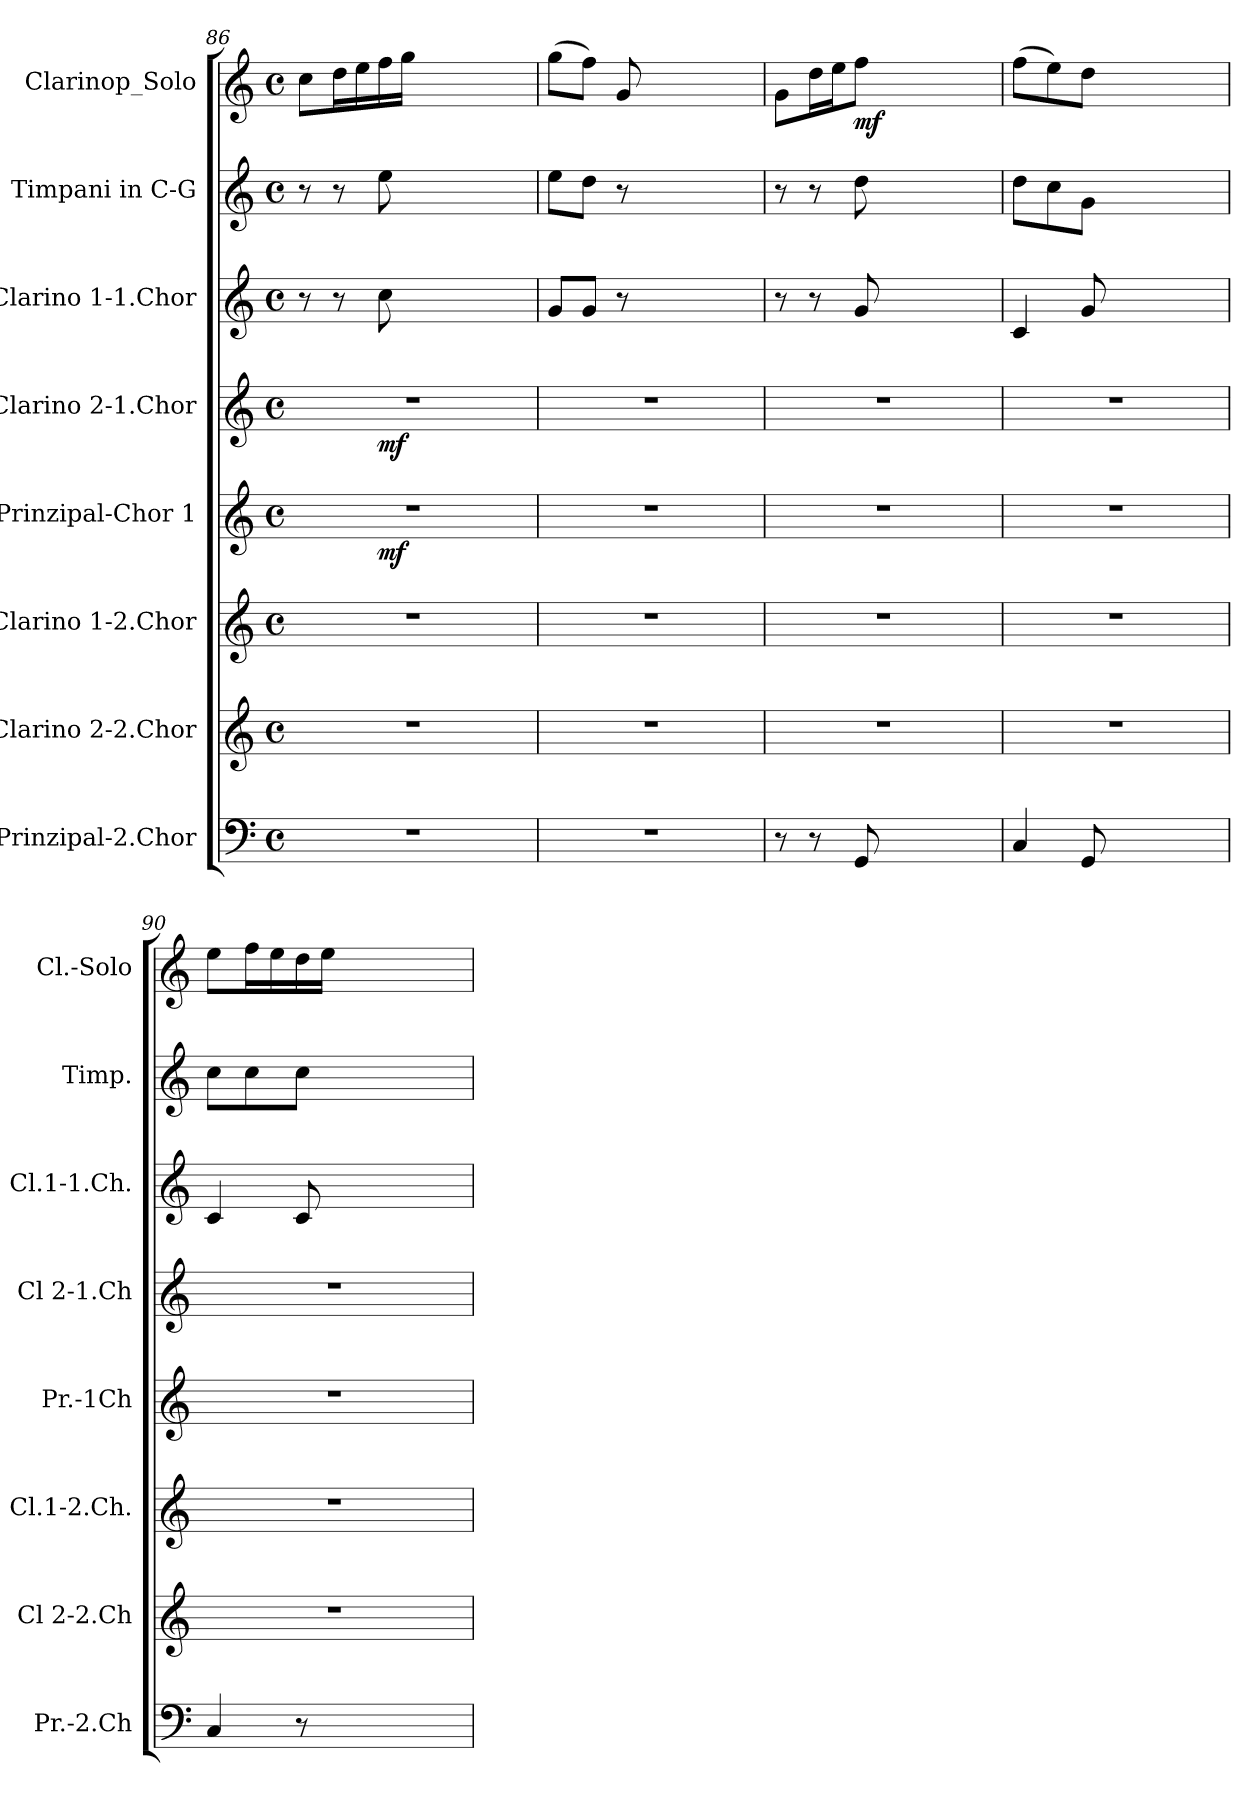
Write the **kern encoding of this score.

**kern	**kern	**kern	**kern	**dynam	**kern	**dynam	**kern	**kern	**kern	**dynam
*part8	*part7	*part6	*part5	*part5	*part4	*part4	*part3	*part2	*part1	*part1
*staff8	*staff7	*staff6	*staff5	*staff5	*staff4	*staff4	*staff3	*staff2	*staff1	*staff1
*I"Prinzipal-2.Chor	*I"Clarino 2-2.Chor	*I"Clarino 1-2.Chor	*I"Prinzipal-Chor 1	*	*I"Clarino 2-1.Chor	*	*I"Clarino 1-1.Chor	*I"Timpani in C-G	*I"Clarinop_Solo	*
*I'Pr.-2.Ch	*I'Cl 2-2.Ch	*I'Cl.1-2.Ch.	*I'Pr.-1Ch	*	*I'Cl 2-1.Ch	*	*I'Cl.1-1.Ch.	*I'Timp.	*I'Cl.-Solo	*
*clefF4	*clefG2	*clefG2	*clefG2	*	*clefG2	*	*clefG2	*clefG2	*clefG2	*
*	*	*ITrd1c2	*ITrd1c2	*	*	*	*ITrd1c2	*ITrd1c2	*	*
*k[]	*k[]	*k[b-e-]	*k[b-e-]	*	*k[]	*	*k[b-e-]	*k[b-e-]	*k[]	*
*C:	*C:	*B-:	*B-:	*	*C:	*	*B-:	*B-:	*C:	*
*M4/4	*M4/4	*M4/4	*M4/4	*	*M4/4	*	*M4/4	*M4/4	*M4/4	*
*met(c)	*met(c)	*met(c)	*met(c)	*	*met(c)	*	*met(c)	*met(c)	*met(c)	*
=86	=86	=86	=86	=86	=86	=86	=86	=86	=86	=86
*	*	*	*^	*	*^	*	*	*	*	*
1r	1r	1r	1r	4ryy	.	1r	4ryy	.	8r	8r	8ccL	.
.	.	.	.	.	.	.	.	.	8r	8r	16ddL	.
.	.	.	.	.	.	.	.	.	.	.	16ee	.
!	!	!	!	!	!LO:DY:b	!	!	!LO:DY:b	!	!	!	!
.	.	.	.	2.ryy	mf	.	2.ryy	mf	8b-	8dd	16ff	.
.	.	.	.	.	.	.	.	.	.	.	16ggJJ	.
.	.	.	.	.	.	.	.	.	2ryy	2ryy	2ryy	.
.	.	.	.	.	.	.	.	.	8ryy	8ryy	8ryy	.
*	*	*	*v	*v	*	*	*	*	*	*	*	*
*	*	*	*	*	*v	*v	*	*	*	*	*
=87	=87	=87	=87	=87	=87	=87	=87	=87	=87	=87
1r	1r	1r	1r	.	1r	.	8fL	8ddL	(>8ggL	.
.	.	.	.	.	.	.	8fJ	8ccJ	8ffJ)	.
.	.	.	.	.	.	.	8r	8r	8g	.
.	.	.	.	.	.	.	2ryy	2ryy	2ryy	.
.	.	.	.	.	.	.	8ryy	8ryy	8ryy	.
!!LO:LB:g=z
=88	=88	=88	=88	=88	=88	=88	=88	=88	=88	=88
8r	1r	1r	1r	.	1r	.	8r	8r	8gL	.
8r	.	.	.	.	.	.	8r	8r	16ddL	.
.	.	.	.	.	.	.	.	.	16eeJ	.
!	!	!	!	!	!	!	!	!	!	!LO:DY:b
8GG	.	.	.	.	.	.	8f	8cc	8ffJ	mf
2ryy	.	.	.	.	.	.	2ryy	2ryy	2ryy	.
8ryy	.	.	.	.	.	.	8ryy	8ryy	8ryy	.
=89	=89	=89	=89	=89	=89	=89	=89	=89	=89	=89
4C	1r	1r	1r	.	1r	.	4B-	8ccL	(>8ffL	.
.	.	.	.	.	.	.	.	8b-	8ee)	.
8GG	.	.	.	.	.	.	8f	8fJ	8ddJ	.
2ryy	.	.	.	.	.	.	2ryy	2ryy	2ryy	.
8ryy	.	.	.	.	.	.	8ryy	8ryy	8ryy	.
=90	=90	=90	=90	=90	=90	=90	=90	=90	=90	=90
4C	1r	1r	1r	.	1r	.	4B-	8b-L	8eeL	.
.	.	.	.	.	.	.	.	8b-	16ffL	.
.	.	.	.	.	.	.	.	.	16ee	.
8r	.	.	.	.	.	.	8B-	8b-J	16dd	.
.	.	.	.	.	.	.	.	.	16eeJJ	.
2ryy	.	.	.	.	.	.	2ryy	2ryy	2ryy	.
8ryy	.	.	.	.	.	.	8ryy	8ryy	8ryy	.
=	=	=	=	=	=	=	=	=	=	=
*-	*-	*-	*-	*-	*-	*-	*-	*-	*-	*-
